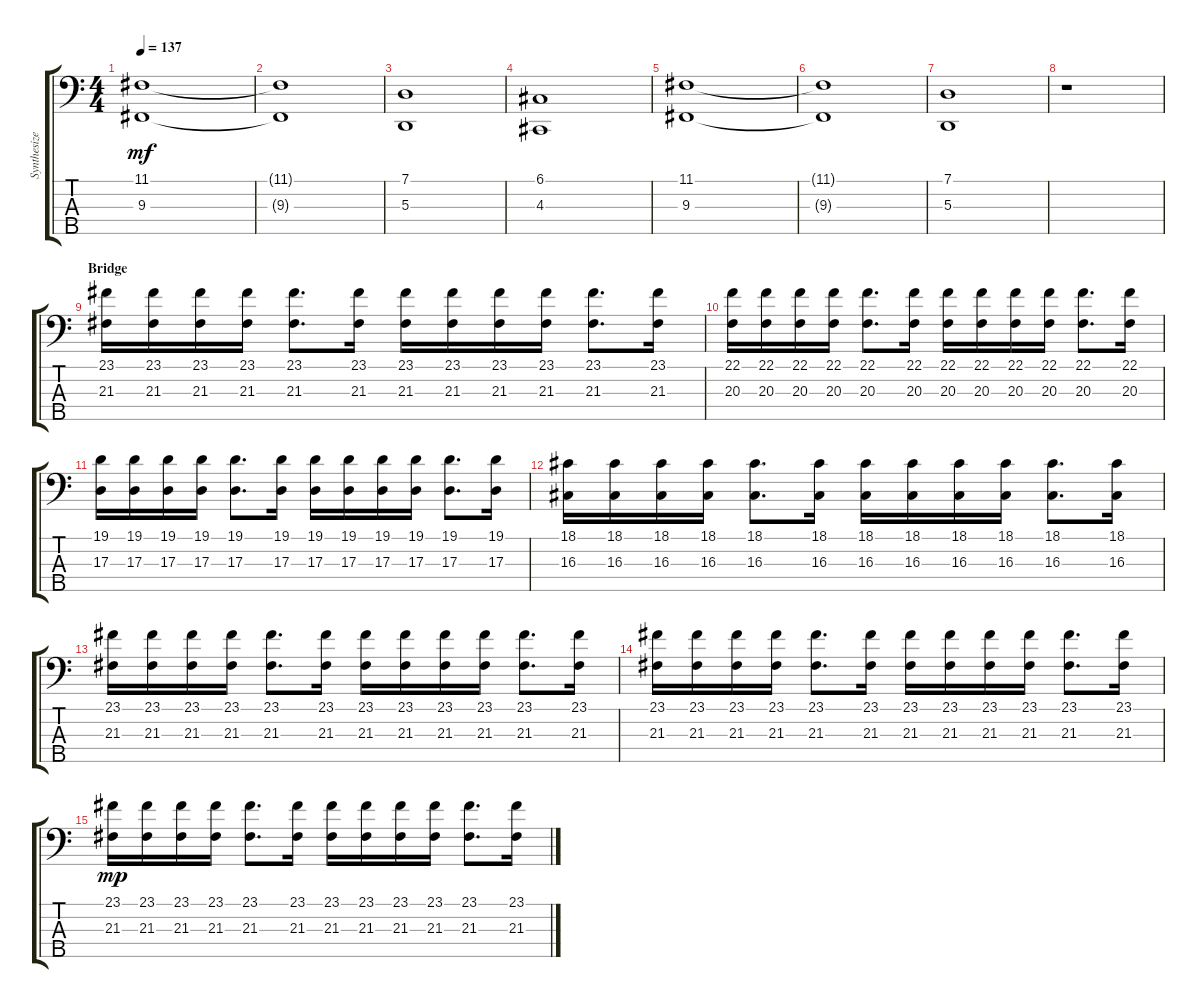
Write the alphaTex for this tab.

\track ("Synthesizer" "Synthesize") {instrument pad2warm}
\staff {score tabs}
\tuning (G2 D2 A1 E1 B0) {hide}
\ts (4 4)
\tempo 137
\clef f4
\ks c
(11.1 9.3).1{dy mf} |
(11.1{t} 9.3{t}).1 |
(7.1 5.3).1 |
(6.1 4.3).1 |
(11.1 9.3).1 |
(11.1{t} 9.3{t}).1 |
(7.1 5.3).1 |
r.1 |
\section ("" "Bridge")
(23.1 21.3).16 (23.1 21.3).16 (23.1 21.3).16 (23.1 21.3).16 (23.1 21.3).8{d} (23.1 21.3).16 (23.1 21.3).16 (23.1 21.3).16 (23.1 21.3).16 (23.1 21.3).16 (23.1 21.3).8{d} (23.1 21.3).16 |
(22.1 20.3).16 (22.1 20.3).16 (22.1 20.3).16 (22.1 20.3).16 (22.1 20.3).8{d} (22.1 20.3).16 (22.1 20.3).16 (22.1 20.3).16 (22.1 20.3).16 (22.1 20.3).16 (22.1 20.3).8{d} (22.1 20.3).16 |
(19.1 17.3).16 (19.1 17.3).16 (19.1 17.3).16 (19.1 17.3).16 (19.1 17.3).8{d} (19.1 17.3).16 (19.1 17.3).16 (19.1 17.3).16 (19.1 17.3).16 (19.1 17.3).16 (19.1 17.3).8{d} (19.1 17.3).16 |
(18.1 16.3).16 (18.1 16.3).16 (18.1 16.3).16 (18.1 16.3).16 (18.1 16.3).8{d} (18.1 16.3).16 (18.1 16.3).16 (18.1 16.3).16 (18.1 16.3).16 (18.1 16.3).16 (18.1 16.3).8{d} (18.1 16.3).16 |
(23.1 21.3).16 (23.1 21.3).16 (23.1 21.3).16 (23.1 21.3).16 (23.1 21.3).8{d} (23.1 21.3).16 (23.1 21.3).16 (23.1 21.3).16 (23.1 21.3).16 (23.1 21.3).16 (23.1 21.3).8{d} (23.1 21.3).16 |
(23.1 21.3).16 (23.1 21.3).16 (23.1 21.3).16 (23.1 21.3).16 (23.1 21.3).8{d} (23.1 21.3).16 (23.1 21.3).16 (23.1 21.3).16 (23.1 21.3).16 (23.1 21.3).16 (23.1 21.3).8{d} (23.1 21.3).16 |
(23.1 21.3).16{dy mp} (23.1 21.3).16 (23.1 21.3).16 (23.1 21.3).16 (23.1 21.3).8{d} (23.1 21.3).16 (23.1 21.3).16 (23.1 21.3).16 (23.1 21.3).16 (23.1 21.3).16 (23.1 21.3).8{d} (23.1 21.3).16
